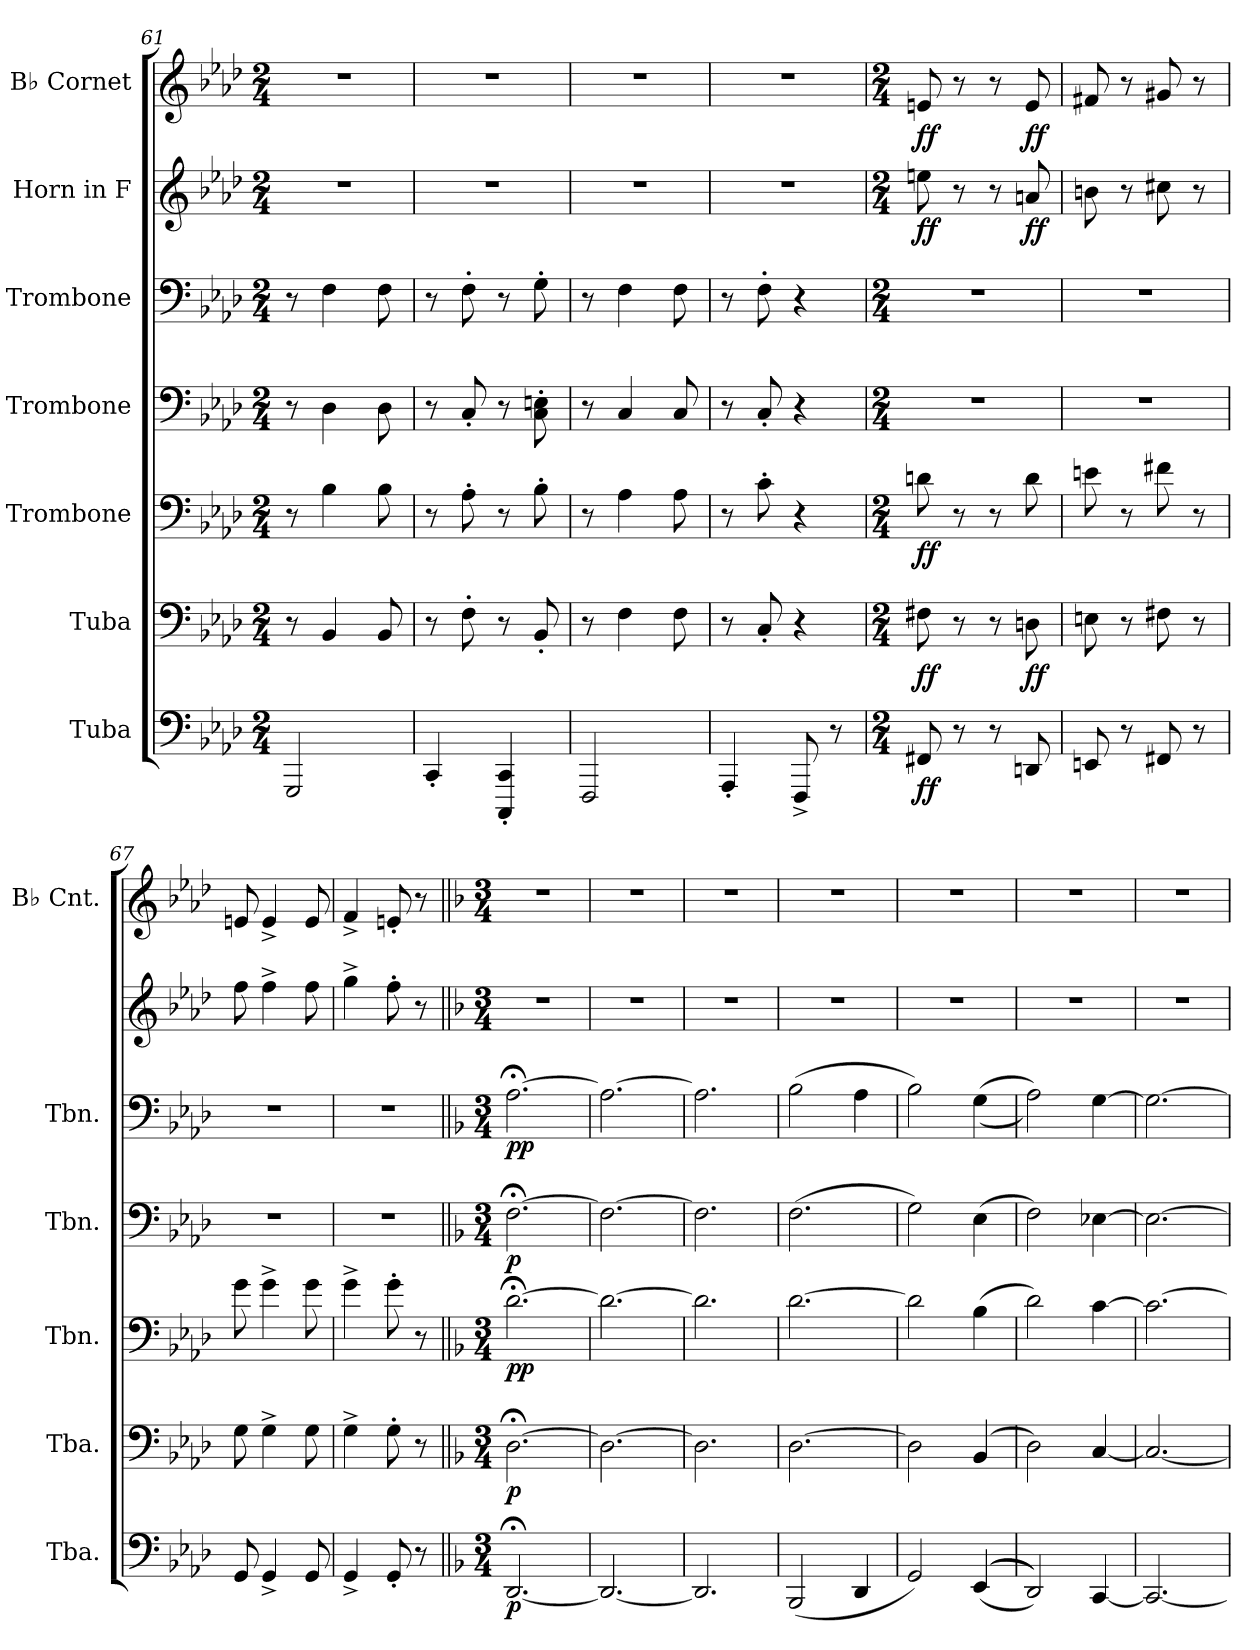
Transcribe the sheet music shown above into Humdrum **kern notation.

**kern	**dynam	**kern	**dynam	**kern	**dynam	**kern	**dynam	**kern	**dynam	**kern	**dynam	**kern	**dynam
*part7	*part7	*part6	*part6	*part5	*part5	*part4	*part4	*part3	*part3	*part2	*part2	*part1	*part1
*staff7	*staff7	*staff6	*staff6	*staff5	*staff5	*staff4	*staff4	*staff3	*staff3	*staff2	*staff2	*staff1	*staff1
*I"Tuba	*	*I"Tuba	*	*I"Trombone	*	*I"Trombone	*	*I"Trombone	*	*I"Horn in F	*	*I"B♭ Cornet	*
*I'Tba.	*	*I'Tba.	*	*I'Tbn.	*	*I'Tbn.	*	*I'Tbn.	*	*	*	*I'B♭ Cnt.	*
*clefF4	*	*clefF4	*	*clefF4	*	*clefF4	*	*clefF4	*	*clefG2	*	*clefG2	*
*	*	*	*	*	*	*	*	*	*	*ITrd4c7	*	*ITrd1c2	*
*k[b-e-a-d-]	*	*k[b-e-a-d-]	*	*k[b-e-a-d-]	*	*k[b-e-a-d-]	*	*k[b-e-a-d-]	*	*k[b-e-a-d-g-]	*	*k[b-e-a-d-g-c-]	*
*M2/4	*	*M2/4	*	*M2/4	*	*M2/4	*	*M2/4	*	*M2/4	*	*M2/4	*
=61	=61	=61	=61	=61	=61	=61	=61	=61	=61	=61	=61	=61	=61
2GGG/	.	8r	.	8r	.	8r	.	8r	.	2r	.	2r	.
.	.	4BB-/	.	4B-\	.	4D-\	.	4F\	.	.	.	.	.
.	.	8BB-/	.	8B-\	.	8D-\	.	8F\	.	.	.	.	.
=62	=62	=62	=62	=62	=62	=62	=62	=62	=62	=62	=62	=62	=62
4CC'/	.	8r	.	8r	.	8r	.	8r	.	2r	.	2r	.
.	.	8F'\	.	8A-'\	.	8C'/	.	8F'\	.	.	.	.	.
4CCC/' 4CC/'	.	8r	.	8r	.	8r	.	8r	.	.	.	.	.
.	.	8BB-'/	.	8B-'\	.	8C\' 8En\'	.	8G'\	.	.	.	.	.
=63	=63	=63	=63	=63	=63	=63	=63	=63	=63	=63	=63	=63	=63
2FFF/	.	8r	.	8r	.	8r	.	8r	.	2r	.	2r	.
.	.	4F\	.	4A-\	.	4C/	.	4F\	.	.	.	.	.
.	.	8F\	.	8A-\	.	8C/	.	8F\	.	.	.	.	.
=64	=64	=64	=64	=64	=64	=64	=64	=64	=64	=64	=64	=64	=64
4AAA-'/	.	8r	.	8r	.	8r	.	8r	.	2r	.	2r	.
.	.	8C'/	.	8c'\	.	8C'/	.	8F'\	.	.	.	.	.
8FFF^/	.	4r	.	4r	.	4r	.	4r	.	.	.	.	.
8r	.	.	.	.	.	.	.	.	.	.	.	.	.
=65	=65	=65	=65	=65	=65	=65	=65	=65	=65	=65	=65	=65	=65
!!LO:REH:place=s1:a:B:fs=14:t=H
*M2/4	*	*M2/4	*	*M2/4	*	*M2/4	*	*M2/4	*	*M2/4	*	*M2/4	*
*	*	*	*	*	*	*	*	*	*	*	*	*MM132	*
!	!LO:DY:b	!	!LO:DY:b	!	!LO:DY:b	!	!	!	!	!	!LO:DY:b	!	!LO:DY:b
8FF#X/	ff	8F#X\	ff	8dn\	ff	2r	.	2r	.	8an\	ff	8dn/	ff
8r	.	8r	.	8r	.	.	.	.	.	8r	.	8r	.
8r	.	8r	.	8r	.	.	.	.	.	8r	.	8r	.
!	!	!	!LO:DY:b	!	!	!	!	!	!	!	!LO:DY:b	!	!LO:DY:b
8DDn/	.	8Dn\	ff	8d\	.	.	.	.	.	8dn/	ff	8d/	ff
=66	=66	=66	=66	=66	=66	=66	=66	=66	=66	=66	=66	=66	=66
8EEn/	.	8En\	.	8en\	.	2r	.	2r	.	8en\	.	8en/	.
8r	.	8r	.	8r	.	.	.	.	.	8r	.	8r	.
8FF#X/	.	8F#X\	.	8f#X\	.	.	.	.	.	8f#X\	.	8f#X/	.
8r	.	8r	.	8r	.	.	.	.	.	8r	.	8r	.
=67	=67	=67	=67	=67	=67	=67	=67	=67	=67	=67	=67	=67	=67
8GG/	.	8G\	.	8g\	.	2r	.	2r	.	8b-\	.	8dn/	.
4GG^/	.	4G^\	.	4g^\	.	.	.	.	.	4b-^\	.	4d^/	.
8GG/	.	8G\	.	8g\	.	.	.	.	.	8b-\	.	8d/	.
=68	=68	=68	=68	=68	=68	=68	=68	=68	=68	=68	=68	=68	=68
4GG^/	.	4G^\	.	4g^\	.	2r	.	2r	.	4cc^\	.	4e-^/	.
8GG'/	.	8G'\	.	8g'\	.	.	.	.	.	8b-'\	.	8dn'/	.
8r	.	8r	.	8r	.	.	.	.	.	8r	.	8r	.
=69||	=69||	=69||	=69||	=69||	=69||	=69||	=69||	=69||	=69||	=69||	=69||	=69||	=69||
!!LO:REH:place=s1:a:B:fs=14:t=I
*k[b-]	*	*k[b-]	*	*k[b-]	*	*k[b-]	*	*k[b-]	*	*k[b-e-]	*	*k[b-e-a-]	*
*M3/4	*	*M3/4	*	*M3/4	*	*M3/4	*	*M3/4	*	*M3/4	*	*M3/4	*
*	*	*	*	*	*	*	*	*	*	*	*	*MM80	*
!	!LO:DY:b	!	!LO:DY:b	!	!LO:DY:b	!	!	!	!	!	!	!	!
!	!	!	!	!	!LO:DY:n=1:b	!	!LO:DY:b	!	!LO:DY:b	!	!	!	!
!	!	!	!	!	!	!	!	!	!LO:DY:n=1:b	!	!	!	!
[2.DD;</	p	[2.D;<\	p	[2.d;<\	p p	[2.F;<\	p	[2.A;<\	p p	2.r	.	2.r	.
=70	=70	=70	=70	=70	=70	=70	=70	=70	=70	=70	=70	=70	=70
2.DD/_	.	2.D\_	.	2.d\_	.	2.F\_	.	2.A\_	.	2.r	.	2.r	.
=71	=71	=71	=71	=71	=71	=71	=71	=71	=71	=71	=71	=71	=71
2.DD/]	.	2.D\]	.	2.d\]	.	2.F\]	.	2.A\]	.	2.r	.	2.r	.
=72	=72	=72	=72	=72	=72	=72	=72	=72	=72	=72	=72	=72	=72
(2BBB-/	.	[2.D\	.	[2.d\	.	(2.F\	.	(2B-\	.	2.r	.	2.r	.
4DD/	.	.	.	.	.	.	.	4A\	.	.	.	.	.
=73	=73	=73	=73	=73	=73	=73	=73	=73	=73	=73	=73	=73	=73
2GG/)	.	2D\]	.	2d\]	.	2G\)	.	2B-\)	.	2.r	.	2.r	.
(((4EE/	.	(4BB-/	.	(4B-\	.	(4E\	.	((4G\	.	.	.	.	.
=74	=74	=74	=74	=74	=74	=74	=74	=74	=74	=74	=74	=74	=74
2DD/)))	.	2D\)	.	2d\)	.	2F\)	.	2A\))	.	2.r	.	2.r	.
[4CC/	.	[4C/	.	[4c\	.	[4E-X\	.	[4G\	.	.	.	.	.
=75	=75	=75	=75	=75	=75	=75	=75	=75	=75	=75	=75	=75	=75
2.CC/_	.	2.C/_	.	2.c\_	.	2.E-\_	.	2.G\_	.	2.r	.	2.r	.
=	=	=	=	=	=	=	=	=	=	=	=	=	=
*-	*-	*-	*-	*-	*-	*-	*-	*-	*-	*-	*-	*-	*-
